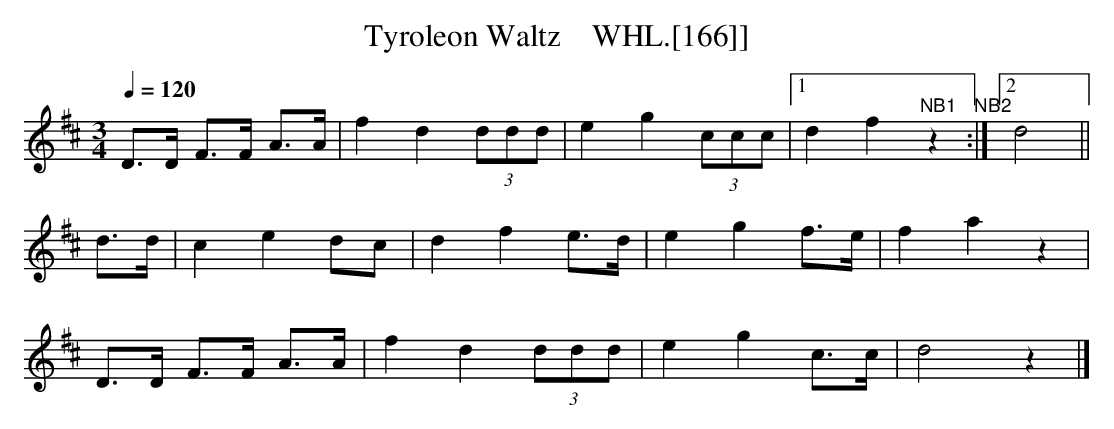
X:1
T:Tyroleon Waltz    WHL.[166]]
M:3/4
L:1/8
Q:1/4=120
K:D
D>D F>F A>A|f2d2 (3ddd|e2g2 (3ccc|1d2f2"^NB1"z2"^NB2":|2 d4||
d>d|c2e2 dc|d2f2 e>d|e2g2 f>e|f2a2 z2|
D>D F>F A>A|f2d2 (3ddd |e2g2 c>c|d4z2 |]
